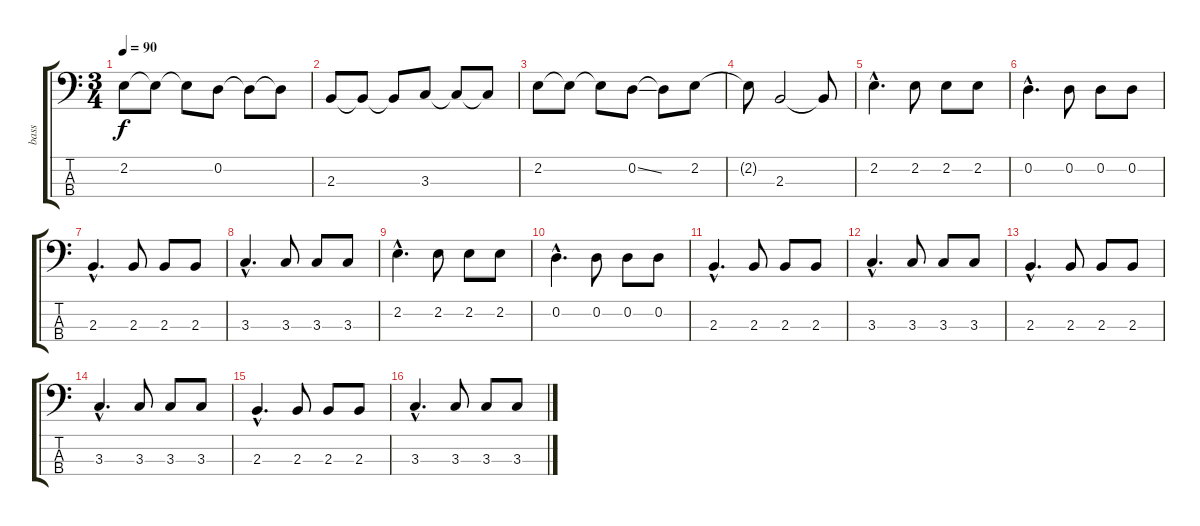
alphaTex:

\track ("bass" "bass") {instrument acousticbass}
\staff {score tabs}
\tuning (G2 D2 A1 E1) {hide}
\ts (3 4)
\tempo 90
\clef f4
\ks c
2.2.8{dy f} 2.2{t}.8 2.2{t}.8 0.2.8 0.2{t}.8 0.2{t}.8 |
2.3.8 2.3{t}.8 2.3{t}.8 3.3.8 3.3{t}.8 3.3{t}.8 |
\section ("" "")
2.2.8 2.2{t}.8 2.2{t}.8 0.2{ss}.8 0.2{t}.8 2.2.8 |
2.2{t}.8 2.3.2 2.3{t}.8 |
2.2{hac}.4{d} 2.2.8 2.2.8 2.2.8 |
0.2{hac}.4{d} 0.2.8 0.2.8 0.2.8 |
2.3{hac}.4{d} 2.3.8 2.3.8 2.3.8 |
3.3{hac}.4{d} 3.3.8 3.3.8 3.3.8 |
2.2{hac}.4{d} 2.2.8 2.2.8 2.2.8 |
0.2{hac}.4{d} 0.2.8 0.2.8 0.2.8 |
2.3{hac}.4{d} 2.3.8 2.3.8 2.3.8 |
3.3{hac}.4{d} 3.3.8 3.3.8 3.3.8 |
2.3{hac}.4{d} 2.3.8 2.3.8 2.3.8 |
3.3{hac}.4{d} 3.3.8 3.3.8 3.3.8 |
2.3{hac}.4{d} 2.3.8 2.3.8 2.3.8 |
3.3{hac}.4{d} 3.3.8 3.3.8 3.3.8
